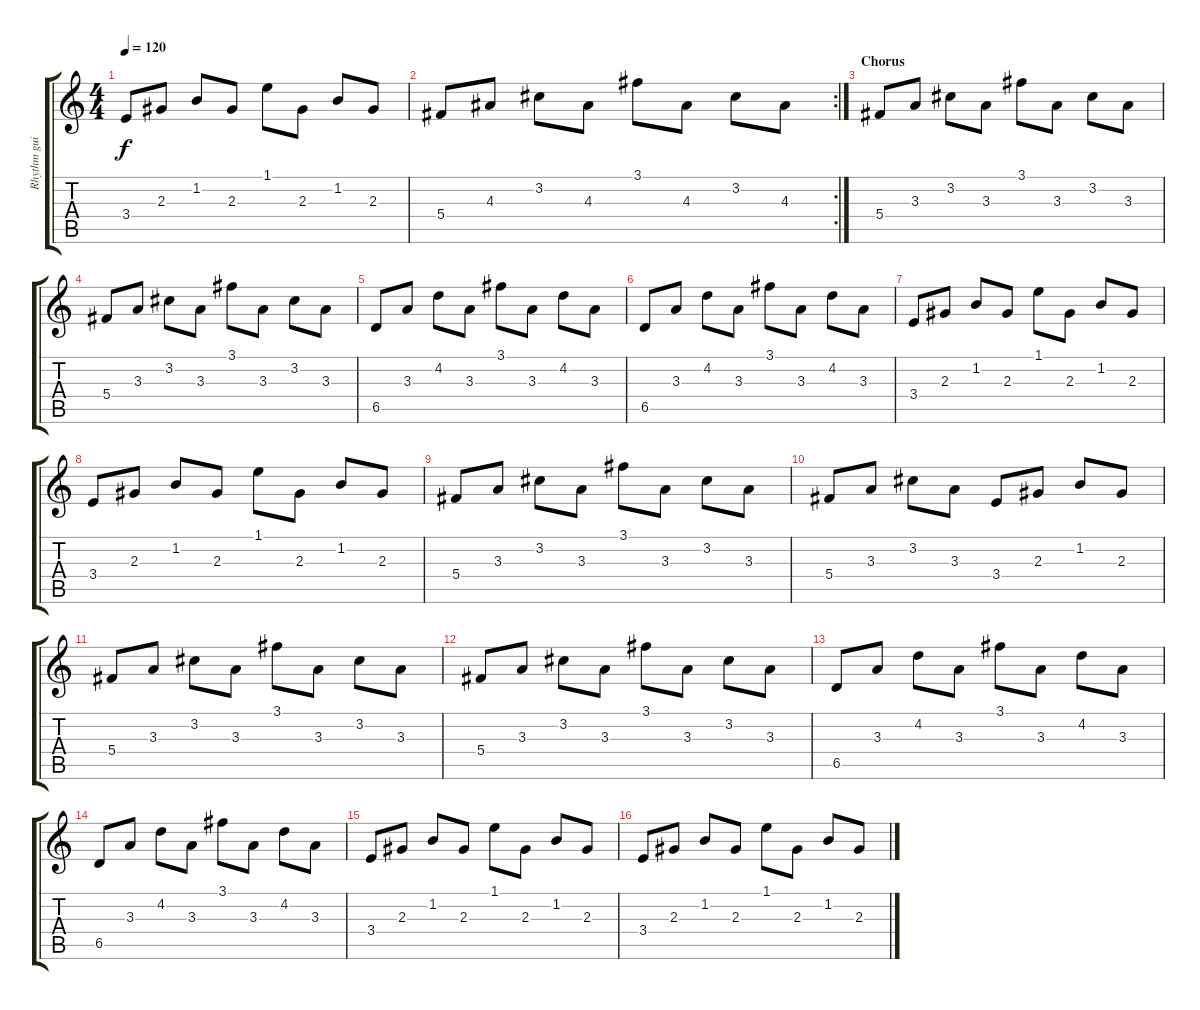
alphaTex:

\track ("Rhythm guitar" "Rhythm gui") {instrument acousticguitarsteel}
\staff {score tabs}
\tuning (Eb4 Bb3 Gb3 Db3 Ab2 Eb2) {hide}
\ts (4 4)
\tempo 120
\clef g2
\ks c
3.4.8{dy f} 2.3.8 1.2.8 2.3.8 1.1.8 2.3.8 1.2.8 2.3.8 |
\rc 2
5.4.8 4.3.8 3.2.8 4.3.8 3.1.8 4.3.8 3.2.8 4.3.8 |
\section ("" "Chorus")
5.4.8 3.3.8 3.2.8 3.3.8 3.1.8 3.3.8 3.2.8 3.3.8 |
5.4.8 3.3.8 3.2.8 3.3.8 3.1.8 3.3.8 3.2.8 3.3.8 |
6.5.8 3.3.8 4.2.8 3.3.8 3.1.8 3.3.8 4.2.8 3.3.8 |
6.5.8 3.3.8 4.2.8 3.3.8 3.1.8 3.3.8 4.2.8 3.3.8 |
3.4.8 2.3.8 1.2.8 2.3.8 1.1.8 2.3.8 1.2.8 2.3.8 |
3.4.8 2.3.8 1.2.8 2.3.8 1.1.8 2.3.8 1.2.8 2.3.8 |
5.4.8 3.3.8 3.2.8 3.3.8 3.1.8 3.3.8 3.2.8 3.3.8 |
5.4.8 3.3.8 3.2.8 3.3.8 3.4.8 2.3.8 1.2.8 2.3.8 |
5.4.8 3.3.8 3.2.8 3.3.8 3.1.8 3.3.8 3.2.8 3.3.8 |
5.4.8 3.3.8 3.2.8 3.3.8 3.1.8 3.3.8 3.2.8 3.3.8 |
6.5.8 3.3.8 4.2.8 3.3.8 3.1.8 3.3.8 4.2.8 3.3.8 |
6.5.8 3.3.8 4.2.8 3.3.8 3.1.8 3.3.8 4.2.8 3.3.8 |
3.4.8 2.3.8 1.2.8 2.3.8 1.1.8 2.3.8 1.2.8 2.3.8 |
3.4.8 2.3.8 1.2.8 2.3.8 1.1.8 2.3.8 1.2.8 2.3.8
